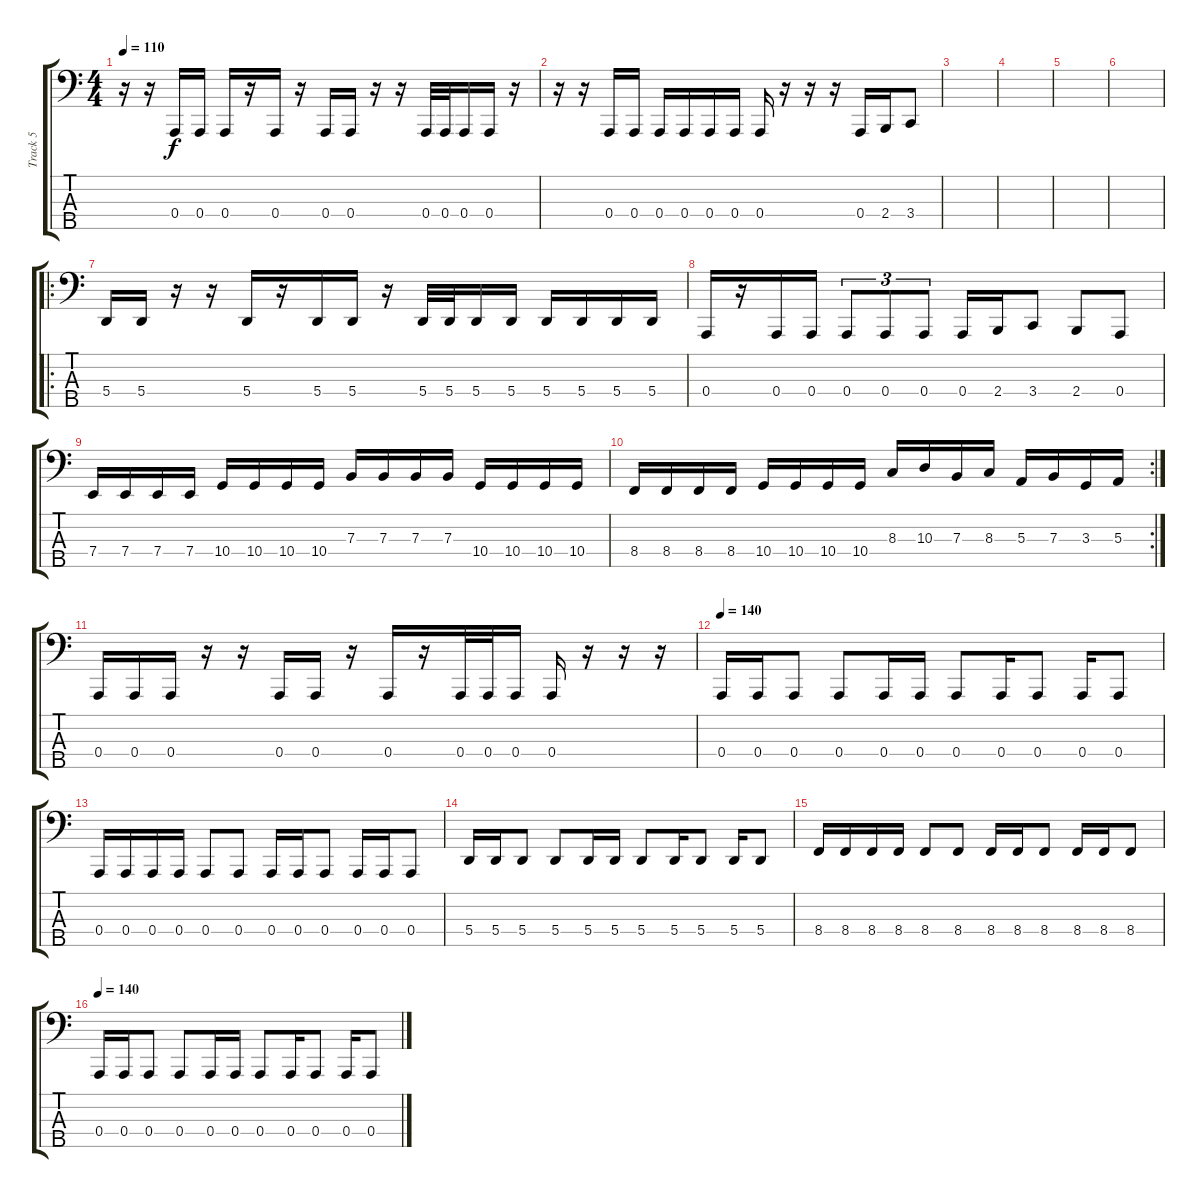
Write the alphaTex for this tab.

\track ("Track 5" "Track 5") {mute instrument electricbassfinger}
\staff {score tabs}
\tuning (D2 A1 E1 A0 Gb0) {hide}
\ts (4 4)
\tempo 110
\clef f4
\ks c
r.16{dy f} r.16 0.4.16 0.4.16 0.4.16 r.16 0.4.16 r.16 0.4.16 0.4.16 r.16 r.16 0.4.32 0.4.32 0.4.16 0.4.16 r.16 |
r.16 r.16 0.4.16 0.4.16 0.4.16 0.4.16 0.4.16 0.4.16 0.4.16 r.16 r.16 r.16 0.4.16 2.4.16 3.4.8 |
|
|
|
|
\ro
5.4.16 5.4.16 r.16 r.16 5.4.16 r.16 5.4.16 5.4.16 r.16 5.4.32 5.4.32 5.4.16 5.4.16 5.4.16 5.4.16 5.4.16 5.4.16 |
0.4.16 r.16 0.4.16 0.4.16 0.4.8{tu (3 2)} 0.4.8{tu (3 2)} 0.4.8{tu (3 2)} 0.4.16 2.4.16 3.4.8 2.4.8 0.4.8 |
7.4.16 7.4.16 7.4.16 7.4.16 10.4.16 10.4.16 10.4.16 10.4.16 7.3.16 7.3.16 7.3.16 7.3.16 10.4.16 10.4.16 10.4.16 10.4.16 |
\rc 2
8.4.16 8.4.16 8.4.16 8.4.16 10.4.16 10.4.16 10.4.16 10.4.16 8.3.16 10.3.16 7.3.16 8.3.16 5.3.16 7.3.16 3.3.16 5.3.16 |
0.4.16 0.4.16 0.4.16 r.16 r.16 0.4.16 0.4.16 r.16 0.4.16 r.16 0.4.32 0.4.32 0.4.16 0.4.16 r.16 r.16 r.16 |
\tempo 150
\tempo 140
0.4.16 0.4.16 0.4.8 0.4.8 0.4.16 0.4.16 0.4.8 0.4.16 0.4.8 0.4.16 0.4.8 |
0.4.16 0.4.16 0.4.16 0.4.16 0.4.8 0.4.8 0.4.16 0.4.16 0.4.8 0.4.16 0.4.16 0.4.8 |
5.4.16 5.4.16 5.4.8 5.4.8 5.4.16 5.4.16 5.4.8 5.4.16 5.4.8 5.4.16 5.4.8 |
8.4.16 8.4.16 8.4.16 8.4.16 8.4.8 8.4.8 8.4.16 8.4.16 8.4.8 8.4.16 8.4.16 8.4.8 |
\tempo 140
0.4.16 0.4.16 0.4.8 0.4.8 0.4.16 0.4.16 0.4.8 0.4.16 0.4.8 0.4.16 0.4.8
